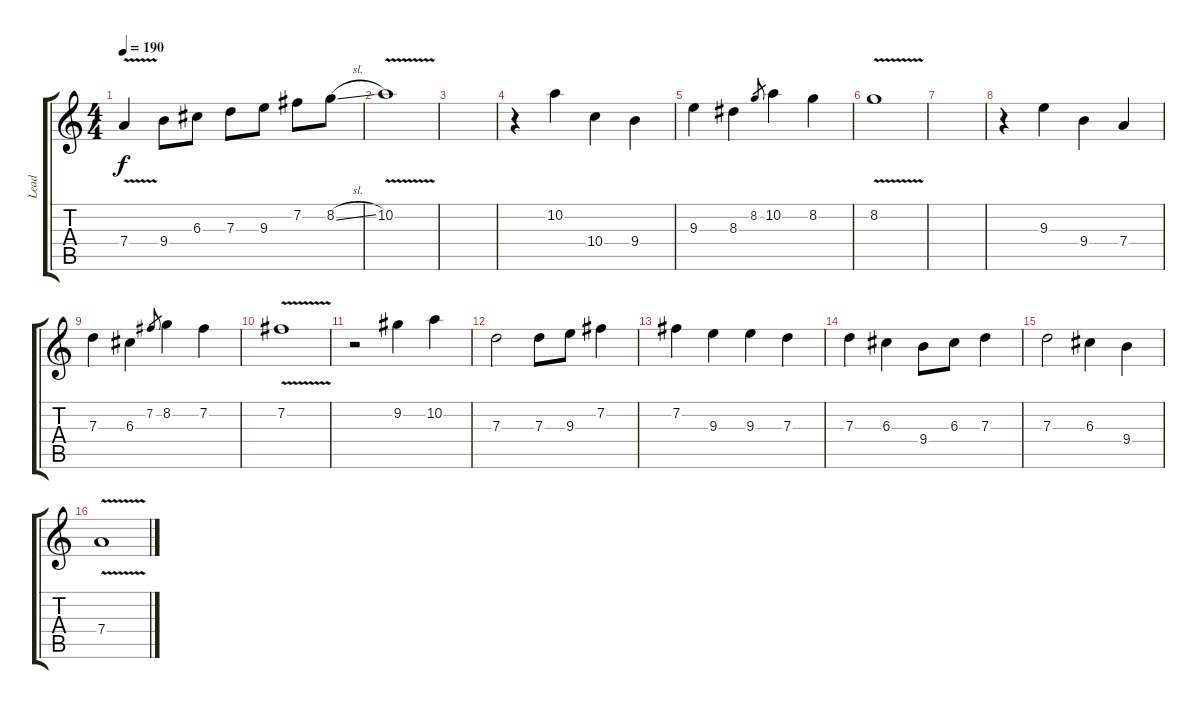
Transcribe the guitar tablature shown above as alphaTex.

\track ("Lead" "Lead") {instrument acousticguitarnylon}
\staff {score tabs}
\tuning (E4 B3 G3 D3 A2 E2) {hide}
\ts (4 4)
\tempo 190
\clef g2
\ks c
7.4{v}.4{dy f} 9.4.8 6.3.8 7.3.8 9.3.8 7.2.8 8.2{sl}.8 |
10.2{v}.1 |
|
r.4 10.2.4 10.4.4 9.4.4 |
9.3.4 8.3.4 8.2.8{gr} 10.2.4 8.2.4 |
8.2{v}.1 |
|
r.4 9.3.4 9.4.4 7.4.4 |
7.3.4 6.3.4 7.2.8{gr} 8.2.4 7.2.4 |
7.2{v}.1 |
r.2 9.2.4 10.2.4 |
7.3.2 7.3.8 9.3.8 7.2.4 |
7.2.4 9.3.4 9.3.4 7.3.4 |
7.3.4 6.3.4 9.4.8 6.3.8 7.3.4 |
7.3.2 6.3.4 9.4.4 |
7.4{v}.1
